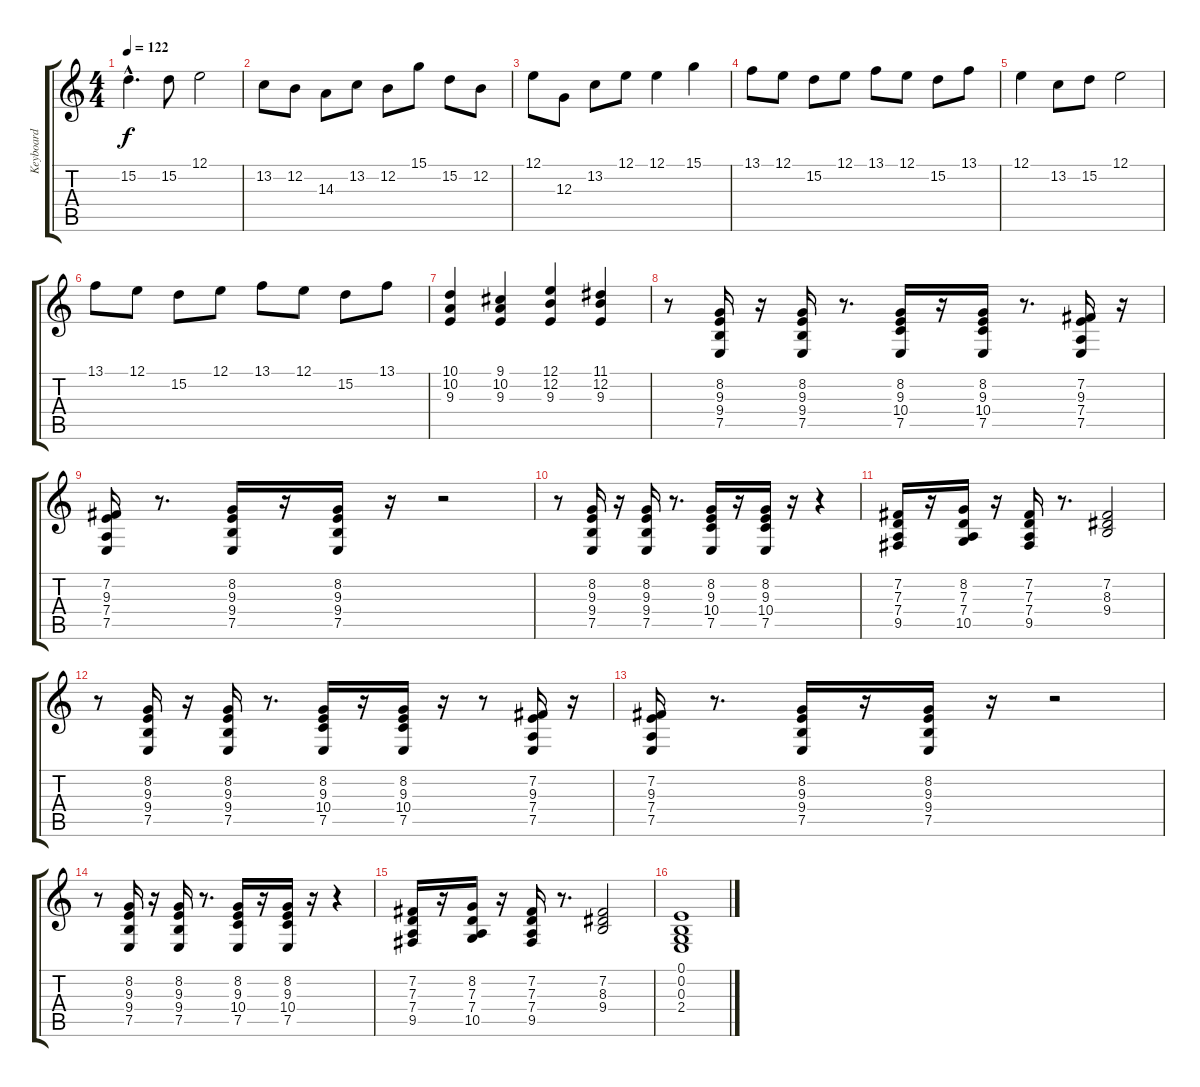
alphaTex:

\track ("Keyboard" "Keyboard") {instrument stringensemble1}
\staff {score tabs}
\tuning (E4 B3 G3 D3 A2 E2) {hide}
\ts (4 4)
\tempo 122
\clef g2
\ks c
15.2{hac}.4{d dy f instrument harpsichord} 15.2.8 12.1.2{instrument harpsichord} |
13.2.8{instrument harpsichord} 12.2.8 14.3.8 13.2.8 12.2.8{instrument harpsichord} 15.1.8 15.2.8 12.2.8 |
12.1.8{instrument harpsichord} 12.3.8 13.2.8 12.1.8 12.1.4{instrument harpsichord} 15.1.4 |
13.1.8{instrument harpsichord} 12.1.8 15.2.8 12.1.8 13.1.8{instrument harpsichord} 12.1.8 15.2.8 13.1.8 |
12.1.4{instrument harpsichord} 13.2.8 15.2.8 12.1.2{instrument harpsichord} |
13.1.8{instrument harpsichord} 12.1.8 15.2.8 12.1.8 13.1.8{instrument harpsichord} 12.1.8 15.2.8 13.1.8 |
(10.1 10.2 9.3).4{instrument harpsichord} (9.1 10.2 9.3).4 (12.1 12.2 9.3).4{instrument harpsichord} (11.1 12.2 9.3).4 |
r.8{instrument stringensemble1} (8.2 9.3 9.4 7.5).16 r.16 (8.2 9.3 9.4 7.5).16 r.8{d} (8.2 9.3 10.4 7.5).16 r.16 (8.2 9.3 10.4 7.5).16 r.8{d} (7.2 9.3 7.4 7.5).16 r.16 |
(7.2 9.3 7.4 7.5).16 r.8{d} (8.2 9.3 9.4 7.5).16 r.16 (8.2 9.3 9.4 7.5).16 r.16 r.2 |
r.8 (8.2 9.3 9.4 7.5).16 r.16 (8.2 9.3 9.4 7.5).16 r.8{d} (8.2 9.3 10.4 7.5).16 r.16 (8.2 9.3 10.4 7.5).16 r.16 r.4 |
(7.2 7.3 7.4 9.5).16 r.16 (8.2 7.3 7.4 10.5).16 r.16 (7.2 7.3 7.4 9.5).16 r.8{d} (7.2 8.3 9.4).2 |
r.8 (8.2 9.3 9.4 7.5).16 r.16 (8.2 9.3 9.4 7.5).16 r.8{d} (8.2 9.3 10.4 7.5).16 r.16 (8.2 9.3 10.4 7.5).16 r.16 r.8 (7.2 9.3 7.4 7.5).16 r.16 |
(7.2 9.3 7.4 7.5).16 r.8{d} (8.2 9.3 9.4 7.5).16 r.16 (8.2 9.3 9.4 7.5).16 r.16 r.2 |
r.8 (8.2 9.3 9.4 7.5).16 r.16 (8.2 9.3 9.4 7.5).16 r.8{d} (8.2 9.3 10.4 7.5).16 r.16 (8.2 9.3 10.4 7.5).16 r.16 r.4 |
(7.2 7.3 7.4 9.5).16 r.16 (8.2 7.3 7.4 10.5).16 r.16 (7.2 7.3 7.4 9.5).16 r.8{d} (7.2 8.3 9.4).2 |
(0.1 0.2 0.3 2.4).1
